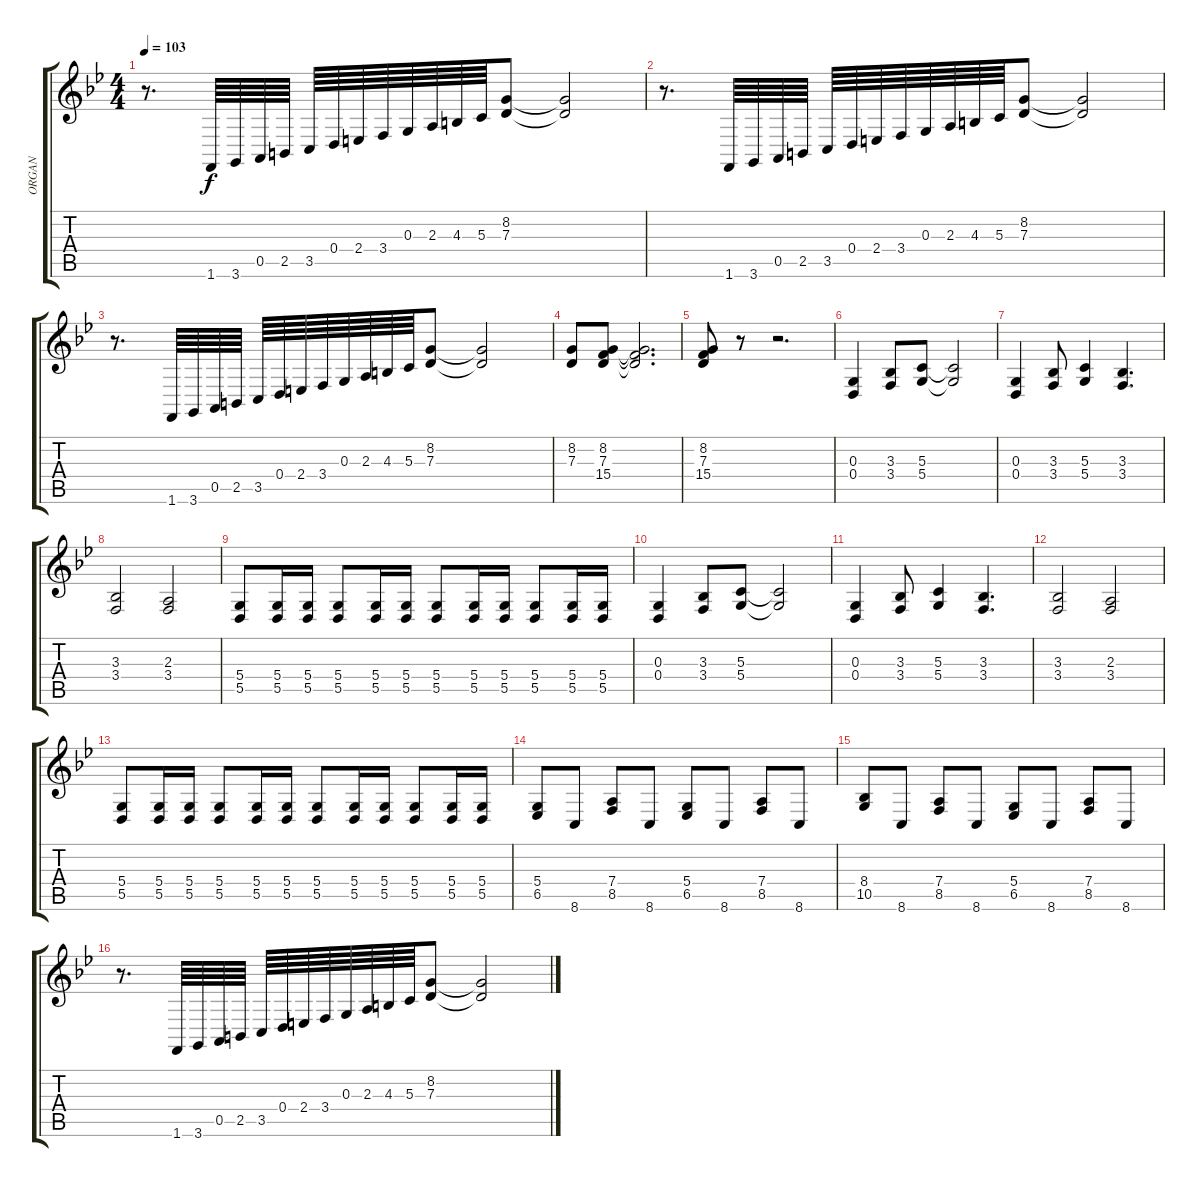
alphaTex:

\track ("ORGAN" "ORGAN") {instrument rockorgan}
\staff {score tabs}
\tuning (E4 B3 G3 D3 A2 E2) {hide}
\ts (4 4)
\tempo 103
\clef g2
\ks bb
r.8{d dy f} 1.6.64 3.6.64 0.5.64 2.5.64 3.5.64 0.4.64 2.4.64 3.4.64 0.3.64 2.3.64 4.3.64 5.3.64 (8.2 7.3).8 (8.2{t} 7.3{t}).2 |
r.8{d} 1.6.64 3.6.64 0.5.64 2.5.64 3.5.64 0.4.64 2.4.64 3.4.64 0.3.64 2.3.64 4.3.64 5.3.64 (8.2 7.3).8 (8.2{t} 7.3{t}).2 |
r.8{d} 1.6.64 3.6.64 0.5.64 2.5.64 3.5.64 0.4.64 2.4.64 3.4.64 0.3.64 2.3.64 4.3.64 5.3.64 (8.2 7.3).8 (8.2{t} 7.3{t}).2 |
(8.2 7.3).8 (8.2 7.3 15.4).8 (8.2{t} 7.3{t} 15.4{t}).2{d} |
(8.2 7.3 15.4).8 r.8 r.2{d} |
(0.3 0.4).4 (3.3 3.4).8 (5.3 5.4).8 (5.3{t} 5.4{t}).2 |
(0.3 0.4).4 (3.3 3.4).8 (5.3 5.4).4 (3.3 3.4).4{d} |
(3.3 3.4).2 (2.3 3.4).2 |
(5.4 5.5).8 (5.4 5.5).16 (5.4 5.5).16 (5.4 5.5).8 (5.4 5.5).16 (5.4 5.5).16 (5.4 5.5).8 (5.4 5.5).16 (5.4 5.5).16 (5.4 5.5).8 (5.4 5.5).16 (5.4 5.5).16 |
(0.3 0.4).4 (3.3 3.4).8 (5.3 5.4).8 (5.3{t} 5.4{t}).2 |
(0.3 0.4).4 (3.3 3.4).8 (5.3 5.4).4 (3.3 3.4).4{d} |
(3.3 3.4).2 (2.3 3.4).2 |
(5.4 5.5).8 (5.4 5.5).16 (5.4 5.5).16 (5.4 5.5).8 (5.4 5.5).16 (5.4 5.5).16 (5.4 5.5).8 (5.4 5.5).16 (5.4 5.5).16 (5.4 5.5).8 (5.4 5.5).16 (5.4 5.5).16 |
(5.4 6.5).8 8.6.8 (7.4 8.5).8 8.6.8 (5.4 6.5).8 8.6.8 (7.4 8.5).8 8.6.8 |
(8.4 10.5).8 8.6.8 (7.4 8.5).8 8.6.8 (5.4 6.5).8 8.6.8 (7.4 8.5).8 8.6.8 |
r.8{d} 1.6.64 3.6.64 0.5.64 2.5.64 3.5.64 0.4.64 2.4.64 3.4.64 0.3.64 2.3.64 4.3.64 5.3.64 (8.2 7.3).8 (8.2{t} 7.3{t}).2
